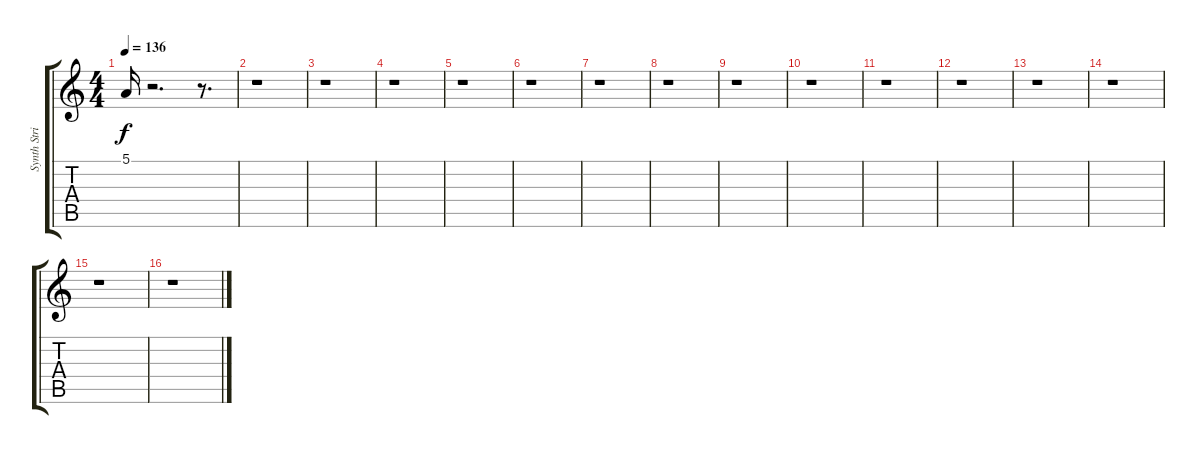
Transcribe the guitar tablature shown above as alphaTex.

\track ("Synth Strings 2" "Synth Stri") {instrument synthstrings2}
\staff {score tabs}
\tuning (E4 B3 G3 D3 A2 E2) {hide}
\ts (4 4)
\tempo 136
\clef g2
\ks c
5.1{t}.16{dy f} r.2{d} r.8{d} |
r.1 |
r.1 |
r.1 |
r.1 |
r.1 |
r.1 |
r.1 |
r.1 |
r.1 |
r.1 |
r.1 |
r.1 |
r.1 |
r.1 |
r.1
